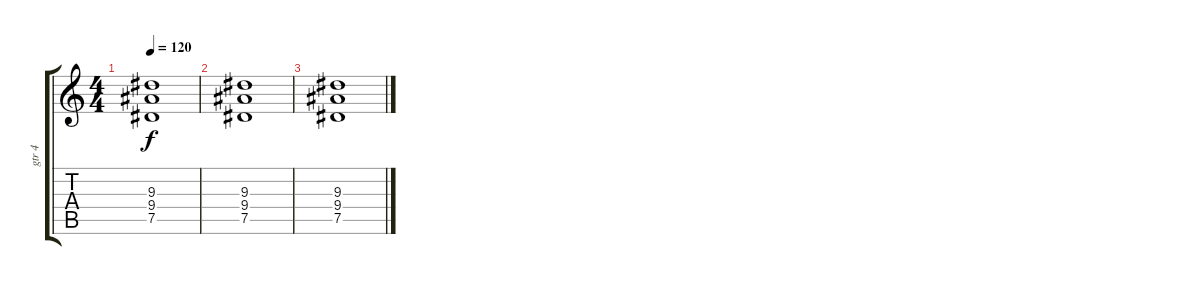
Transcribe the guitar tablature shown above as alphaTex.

\track ("gtr 4" "gtr 4") {instrument acousticguitarsteel}
\staff {score tabs}
\tuning (Eb4 Bb3 Gb3 Db3 Ab2 Eb2) {hide}
\ts (4 4)
\tempo 120
\clef g2
\ks c
(9.3 9.4 7.5).1{dy f} |
(9.3 9.4 7.5).1 |
(9.3 9.4 7.5).1
